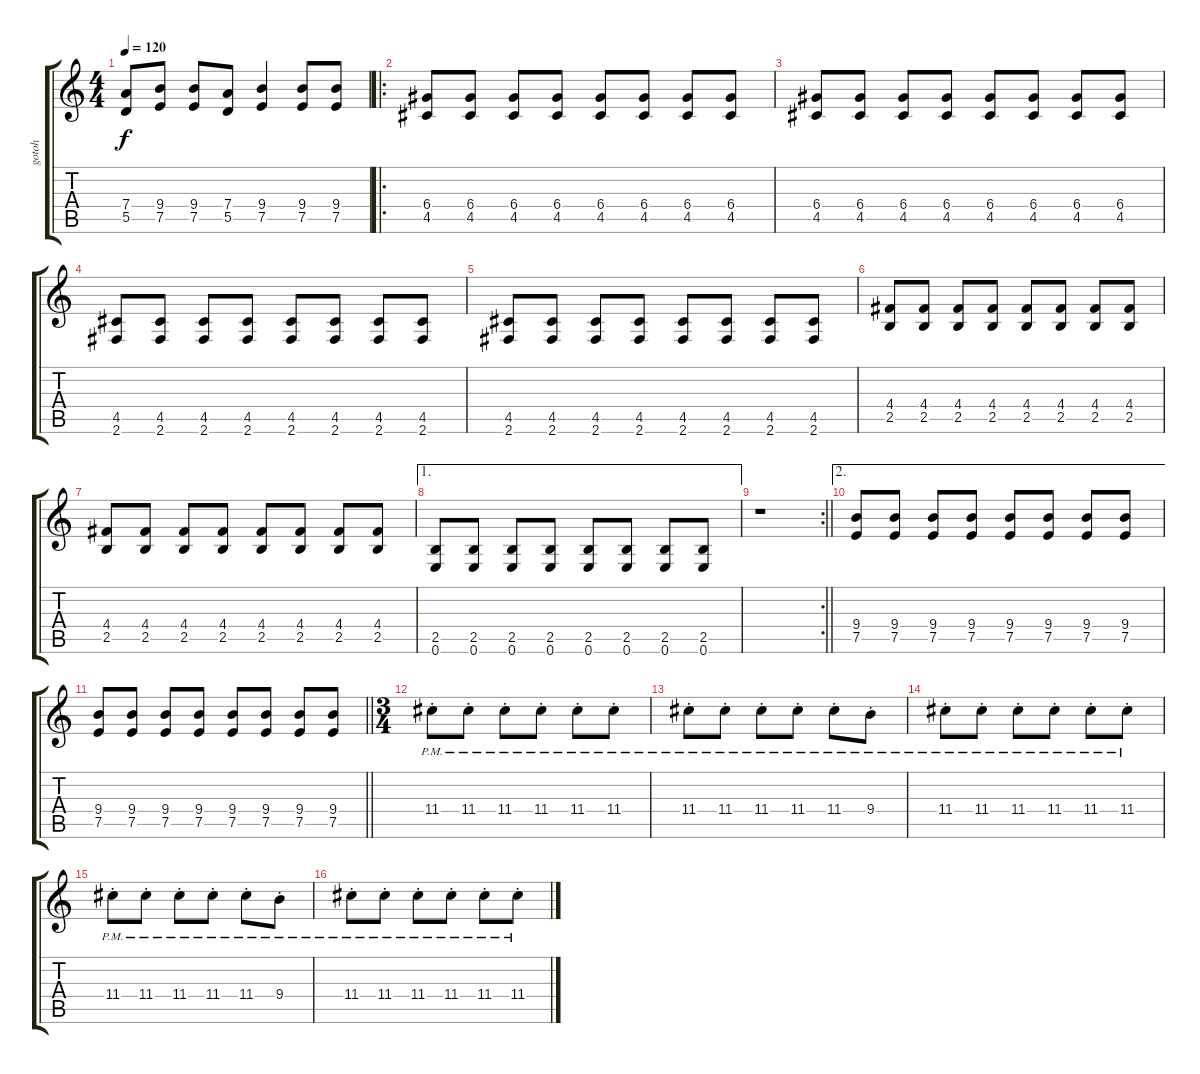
\track ("gotoh" "gotoh") {instrument overdrivenguitar}
\staff {score tabs}
\tuning (E4 B3 G3 D3 A2 E2) {hide}
\ts (4 4)
\tempo 120
\clef g2
\ks c
(7.4{t} 5.5{t}).8{dy f} (9.4 7.5).8 (9.4 7.5).8 (7.4 5.5).8 (9.4 7.5).4 (9.4 7.5).8 (9.4 7.5).8 |
\ro
(6.4 4.5).8 (6.4 4.5).8 (6.4 4.5).8 (6.4 4.5).8 (6.4 4.5).8 (6.4 4.5).8 (6.4 4.5).8 (6.4 4.5).8 |
(6.4 4.5).8 (6.4 4.5).8 (6.4 4.5).8 (6.4 4.5).8 (6.4 4.5).8 (6.4 4.5).8 (6.4 4.5).8 (6.4 4.5).8 |
(4.5 2.6).8 (4.5 2.6).8 (4.5 2.6).8 (4.5 2.6).8 (4.5 2.6).8 (4.5 2.6).8 (4.5 2.6).8 (4.5 2.6).8 |
(4.5 2.6).8 (4.5 2.6).8 (4.5 2.6).8 (4.5 2.6).8 (4.5 2.6).8 (4.5 2.6).8 (4.5 2.6).8 (4.5 2.6).8 |
(4.4 2.5).8 (4.4 2.5).8 (4.4 2.5).8 (4.4 2.5).8 (4.4 2.5).8 (4.4 2.5).8 (4.4 2.5).8 (4.4 2.5).8 |
(4.4 2.5).8 (4.4 2.5).8 (4.4 2.5).8 (4.4 2.5).8 (4.4 2.5).8 (4.4 2.5).8 (4.4 2.5).8 (4.4 2.5).8 |
\ae 1
(2.5 0.6).8 (2.5 0.6).8 (2.5 0.6).8 (2.5 0.6).8 (2.5 0.6).8 (2.5 0.6).8 (2.5 0.6).8 (2.5 0.6).8 |
\rc 2
\barLineRight lightlight
r.1 |
\ae 2
(9.4 7.5).8 (9.4 7.5).8 (9.4 7.5).8 (9.4 7.5).8 (9.4 7.5).8 (9.4 7.5).8 (9.4 7.5).8 (9.4 7.5).8 |
\barLineRight lightlight
(9.4 7.5).8 (9.4 7.5).8 (9.4 7.5).8 (9.4 7.5).8 (9.4 7.5).8 (9.4 7.5).8 (9.4 7.5).8 (9.4 7.5).8 |
\ts (3 4)
11.4{pm st}.8 11.4{pm st}.8 11.4{pm st}.8 11.4{pm st}.8 11.4{pm st}.8 11.4{pm st}.8 |
11.4{pm st}.8 11.4{pm st}.8 11.4{pm st}.8 11.4{pm st}.8 11.4{pm st}.8 9.4{pm st}.8 |
11.4{pm st}.8 11.4{pm st}.8 11.4{pm st}.8 11.4{pm st}.8 11.4{pm st}.8 11.4{pm st}.8 |
11.4{pm st}.8 11.4{pm st}.8 11.4{pm st}.8 11.4{pm st}.8 11.4{pm st}.8 9.4{pm st}.8 |
11.4{pm st}.8 11.4{pm st}.8 11.4{pm st}.8 11.4{pm st}.8 11.4{pm st}.8 11.4{pm st}.8
